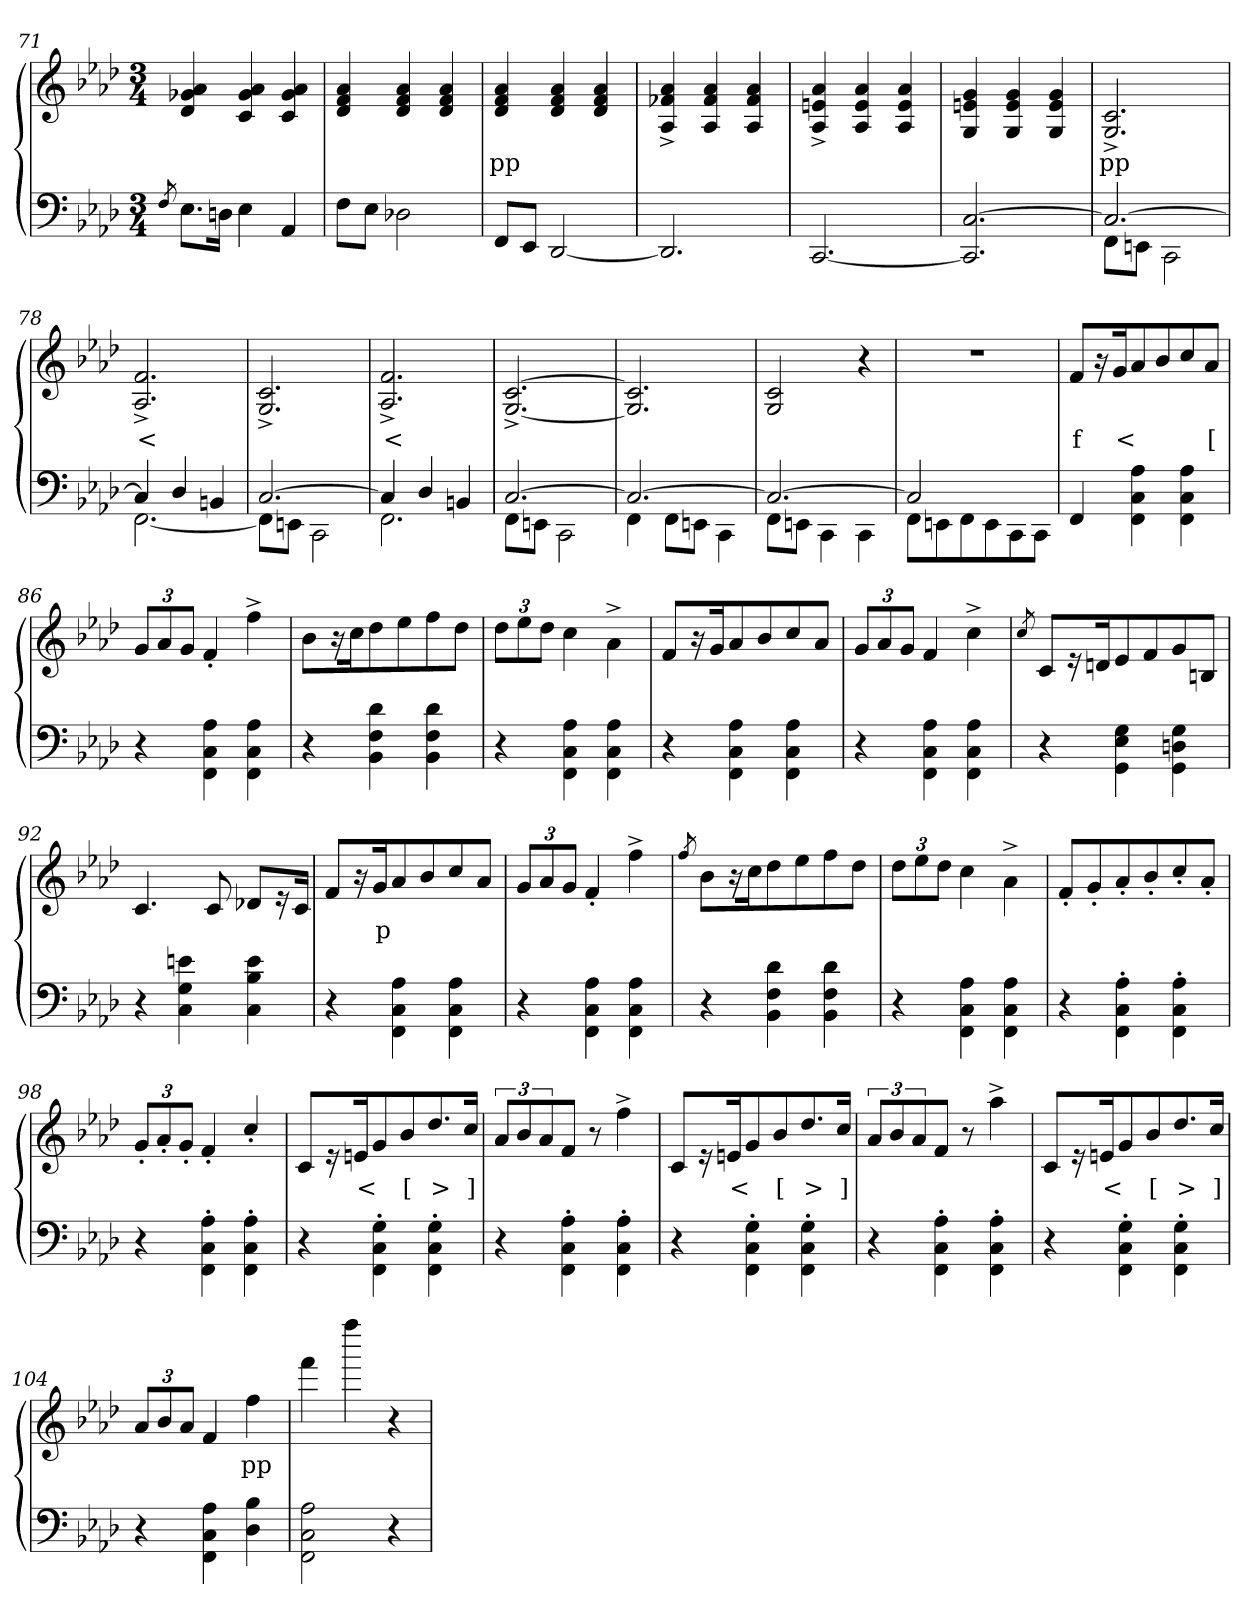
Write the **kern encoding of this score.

**kern	**kern	**text
*part2	*part1	*part1
*staff2	*staff1	*staff1
*clefF4	*clefG2	*
*k[b-e-a-d-]	*k[b-e-a-d-]	*
*f:	*f:	*
*M3/4	*M3/4	*
=71	=71	=71
8qF/	.	.
8.E-L	4a- 4g-X 4d-	.
16DnJk	.	.
4E-	4a- 4g- 4c	.
4AA-	4a- 4g- 4c	.
=72	=72	=72
8FL	4a- 4f 4d-	.
8E-J	.	.
2D-X	4a- 4f 4d-	.
.	4a- 4f 4d-	.
=73	=73	=73
8FFL	4a- 4f 4d-	pp
8EE-J	.	.
[2DD-	4a- 4f 4d-	.
.	4a- 4f 4d-	.
=74	=74	=74
2.DD-/]	4a-^> 4f-X^> 4A-^>	.
.	4a- 4f- 4A-	.
.	4a- 4f- 4A-	.
=75	=75	=75
[2.CC/	4a-^> 4en^> 4A-^>	.
.	4a- 4e 4A-	.
.	4a- 4e 4A-	.
=76	=76	=76
[2.C/ 2.CC/]	4g 4en 4G	.
.	4g 4e 4G	.
.	4g 4e 4G	.
=77	=77	=77
*^	*	*
2.C_	8FF\L	2.c^> 2.G^>	pp
.	8EEn\J	.	.
.	2CC\	.	.
=78	=78	=78	=78
4C]	[2.FF\	2.f^> 2.A-^>	<
4D-	.	.	.
4BBn	.	.	.
=79	=79	=79	=79
[2.C	8FF\L]	2.c^> 2.G^>	.
.	8EEn\J	.	.
.	2CC\	.	.
=80	=80	=80	=80
4C]	2.FF\	2.f^> 2.A-^>	<
4D-	.	.	.
4BBn	.	.	.
=81	=81	=81	=81
[2.C	8FF\L	[2.c^> [2.G^>	.
.	8EEn\J	.	.
.	2CC\	.	.
=82	=82	=82	=82
2.C_	4FF\	2.c] 2.G]	.
.	8FF\L	.	.
.	8EEn\J	.	.
.	4CC\	.	.
=83	=83	=83	=83
2.C_	8FF\L	2c 2G	.
.	8EEn\J	.	.
.	4CC\	.	.
.	4CC\	4r	.
=84	=84	=84	=84
2C]	8FFL	2.r	.
.	8EEn	.	.
.	8FF	.	.
.	8EE	.	.
4ryy	8CC	.	.
.	8CCJ	.	.
*v	*v	*	*
=85	=85	=85
4FF	8fL	f
.	16r	.
.	16g	<
4A-\ 4C\ 4FF\	8a-	.
.	8b-	.
4A-\ 4C\ 4FF\	8cc	.
.	8a-J	[
=86	=86	=86
4r	12gL	.
.	12a-	.
.	12gJ	.
4A-\ 4C\ 4FF\	4f'>	.
4A-\ 4C\ 4FF\	4ff^>	.
=87	=87	=87
4r	8b-L	.
.	16r	.
.	16cc	.
4d- 4F 4BB-	8dd-	.
.	8ee-	.
4d- 4F 4BB-	8ff	.
.	8dd-J	.
=88	=88	=88
4r	12dd-L	.
.	12ee-	.
.	12dd-J	.
4A-\ 4C\ 4FF\	4cc	.
4A-\ 4C\ 4FF\	4a-^>\	.
=89	=89	=89
4r	8fL	.
.	16r	.
.	16g	.
4A-\ 4C\ 4FF\	8a-	.
.	8b-	.
4A-\ 4C\ 4FF\	8cc	.
.	8a-J	.
=90	=90	=90
4r	12gL	.
.	12a-	.
.	12gJ	.
4A-\ 4C\ 4FF\	4f	.
4A-\ 4C\ 4FF\	4cc^>	.
=91	=91	=91
.	8qcc/	.
4r	8cL	.
.	16r	.
.	16dn	.
4G\ 4E-\ 4GG\	8e-	.
.	8f	.
4G\ 4Dn\ 4GG\	8g	.
.	8BnJ	.
=92	=92	=92
4r	4.c	.
4en 4G 4C	.	.
.	8c	.
4e 4B- 4C	8d-XL	.
.	16r	.
.	16cJk	.
=93	=93	=93
4r	8fL	.
.	16r	.
.	16g	p
4A-\ 4C\ 4FF\	8a-	.
.	8b-	.
4A-\ 4C\ 4FF\	8cc	.
.	8a-J	.
=94	=94	=94
4r	12gL	.
.	12a-	.
.	12gJ	.
4A-\ 4C\ 4FF\	4f'>	.
4A-\ 4C\ 4FF\	4ff^>	.
=95	=95	=95
.	8qff/	.
4r	8b-L	.
.	16r	.
.	16cc	.
4d- 4F 4BB-	8dd-	.
.	8ee-	.
4d- 4F 4BB-	8ff	.
.	8dd-J	.
=96	=96	=96
4r	12dd-L	.
.	12ee-	.
.	12dd-J	.
4A-\ 4C\ 4FF\	4cc	.
4A-\ 4C\ 4FF\	4a-^>\	.
=97	=97	=97
4r	8f'>L	.
.	8g'>	.
4A-\'> 4C\'> 4FF\'>	8a-'>	.
.	8b-'>	.
4A-\'> 4C\'> 4FF\'>	8cc'>	.
.	8a-'>J	.
=98	=98	=98
4r	12g'>L	.
.	12a-'>	.
.	12g'>J	.
4A-\'> 4C\'> 4FF\'>	4f'>	.
4A-\'> 4C\'> 4FF\'>	4cc'>/	.
=99	=99	=99
4r	8cL	.
.	16r	.
.	16en	<
4G\'> 4C\'> 4FF\'>	8g	.
.	8b-	[
4G\'> 4C\'> 4FF\'>	8.dd-	>
.	16ccJk	]
=100	=100	=100
4r	12a-L	.
.	12b-	.
.	12a-	.
4A-\'> 4C\'> 4FF\'>	8fJ	.
.	8r	.
4A-\'> 4C\'> 4FF\'>	4ff^>	.
=101	=101	=101
4r	8cL	.
.	16r	.
.	16en	<
4G\'> 4C\'> 4FF\'>	8g	.
.	8b-	[
4G\'> 4C\'> 4FF\'>	8.dd-	>
.	16ccJk	]
=102	=102	=102
4r	12a-L	.
.	12b-	.
.	12a-	.
4A-\'> 4C\'> 4FF\'>	8fJ	.
.	8r	.
4A-\'> 4C\'> 4FF\'>	4aa-^>	.
=103	=103	=103
4r	8cL	.
.	16r	.
.	16en	<
4G\'> 4C\'> 4FF\'>	8g	.
.	8b-	[
4G\'> 4C\'> 4FF\'>	8.dd-	>
.	16ccJk	]
=104	=104	=104
4r	12a-L	.
.	12b-	.
.	12a-J	.
4A-\ 4C\ 4FF\	4f	.
4B- 4D-	4ff	pp
=105	=105	=105
2A-\ 2C\ 2FF\	4fff	.
.	4ffff	.
4r	4r	.
=	=	=
*-	*-	*-
